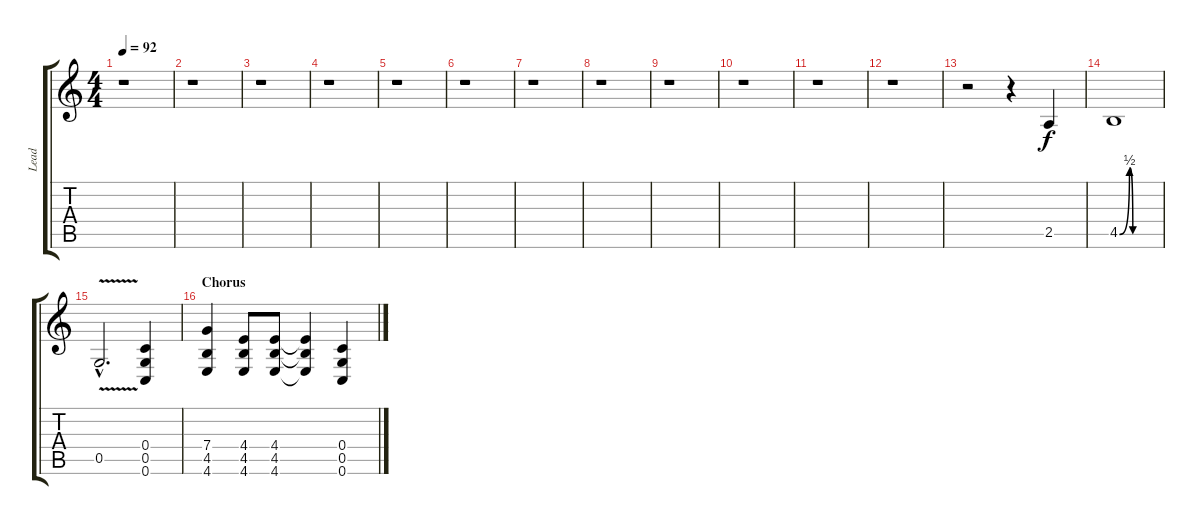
\track ("Lead" "Lead") {instrument distortionguitar}
\staff {score tabs}
\tuning (D4 A3 F3 C3 G2 C2) {hide}
\ts (4 4)
\tempo 92
\clef g2
\ks c
r.1{dy f} |
r.1 |
r.1 |
r.1 |
r.1 |
r.1 |
r.1 |
r.1 |
r.1 |
r.1 |
r.1 |
r.1 |
r.2 r.4 2.5.4 |
4.5{be (custom 0 0 15 2 20 0 25 0 45 0 60 0)}.1 |
0.5{v hac}.2{d} (0.4 0.5 0.6).4 |
\section ("" "Chorus")
(7.4 4.5 4.6).4 (4.4 4.5 4.6).8 (4.4 4.5 4.6).8 (4.4{t} 4.5{t} 4.6{t}).4 (0.4 0.5 0.6).4
